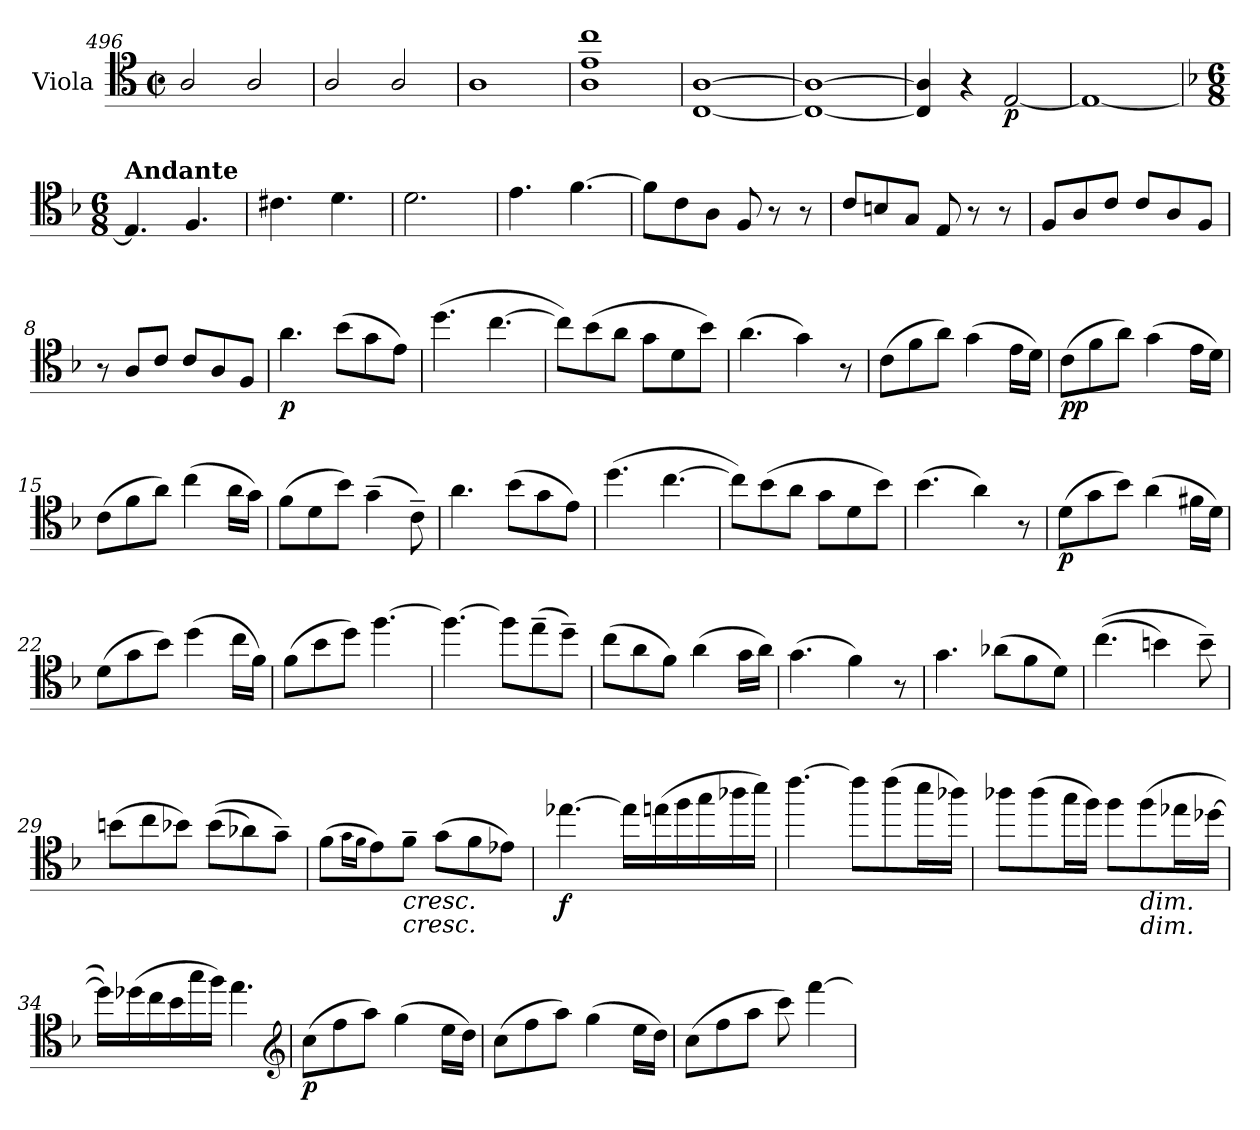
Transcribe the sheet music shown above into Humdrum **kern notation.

**kern	**dynam
*part1	*part1
*staff1	*staff1
*I"Viola	*
*I'Vla.	*
*clefC4	*
*k[]	*
*M2/2	*
*met(c|)	*
=496	=496
2A!/	.
2A!/	.
=497	=497
2A!/	.
2A!/	.
=498	=498
1A!	.
=499	=499
1A! 1e! 1cc!	.
=500	=500
[1C! [1A!	.
=501	=501
1C!_ 1A!_	.
=502	=502
4C!/] 4A!/]	.
4r	.
!	!LO:DY:b
[2E!/	p
=503	=503
1E!_	.
=1	=1
*k[b-]	*
*M6/8	*
*MM49	*
!LO:TX:a:B:t=Andante	!
4.E!/]	.
4.F!/	.
=2	=2
4.c#X!\	.
4.d!\	.
=3	=3
2.d!\	.
=4	=4
4.e!\	.
[4.f!\	.
=5	=5
8f!\L]	.
8c!\	.
8A!/J	.
8F!/	.
8r	.
8r	.
=6	=6
8c!\L	.
8Bn!/	.
8G!/J	.
8E!/	.
8r	.
8r	.
=7	=7
8F!/L	.
8A!/	.
8c!\J	.
8c!\L	.
8A!/	.
8F!/J	.
=8	=8
8r	.
8A!/L	.
8c!\J	.
8c!\L	.
8A!/	.
8F!/J	.
=9	=9
!	!LO:DY:b
4.a\	p
(>8b-\L	.
8g\	.
8e\J)	.
=10	=10
(>4.dd\	.
[4.cc\	.
=11	=11
8cc\L])	.
(>8b-\	.
8a\J	.
8g\L	.
8d\	.
8b-\J)	.
=12	=12
(>4.a\	.
4g\)	.
8r	.
=13	=13
(>8c\L	.
8f\	.
8a\J)	.
(>4g\	.
16e\LL	.
16d\JJ)	.
=14	=14
!	!LO:DY:b
(>8c\L	pp
8f\	.
8a\J)	.
(>4g\	.
16e\LL	.
16d\JJ)	.
=15	=15
(>8c\L	.
8f\	.
8a\J)	.
(>4cc\	.
16a\LL	.
16g\JJ)	.
=16	=16
(>8f\L	.
8d\	.
8b-\J)	.
(>4g~\	.
8c~\)	.
=17	=17
4.a\	.
(>8b-\L	.
8g\	.
8e\J)	.
=18	=18
(>4.dd\	.
[4.cc\	.
=19	=19
8cc\L])	.
(>8b-\	.
8a\J	.
8g\L	.
8d\	.
8b-\J)	.
=20	=20
(>4.b-\	.
4a\)	.
8r	.
=21	=21
!	!LO:DY:b
(>8d\L	p
8g\	.
8b-\J)	.
(>4a\	.
16f#X\LL	.
16d\JJ)	.
=22	=22
(>8d\L	.
8g\	.
8b-\J)	.
(>4dd\	.
16cc\LL	.
16f\JJ)	.
=23	=23
(>8f\L	.
8b-\	.
8dd\J)	.
[4.ff\	.
=24	=24
4.ff\_	.
8ff\L]	.
(>8ee~\	.
8dd~\J)	.
=25	=25
(>8cc\L	.
8a\	.
8f\J)	.
(>4a\	.
16g\LL	.
16a\JJ)	.
=26	=26
(>4.g\	.
4f\)	.
8r	.
=27	=27
4.g\	.
(>8a-X\L	.
8f\	.
8d\J)	.
=28	=28
(>(>4.cc\	.
4bn\)	.
8b~\)	.
=29	=29
(>8bn\L	.
8cc\	.
8b-X\J)	.
(>(>8b-\L	.
8a-X\)	.
8g~\J)	.
=30	=30
(>8f\L	.
16qg\LL	.
16qf\JJ	.
8e\)	.
!LO:TX:b:i:t=cresc.	!
!LO:TX:b:i:t=cresc.	!
8f~\J	.
(>8g\L	.
8f\	.
8e-X\J)	.
=31	=31
!	!LO:DY:b
[4.ee-X\	f
16ee-\LL]	.
(>16een\	.
16ff\	.
16gg\	.
16aa-X\	.
16bb-\JJ)	.
=32	=32
[4.ccc\	.
8ccc\L]	.
(>8ccc\	.
16bb-\L	.
16aa-X\JJ)	.
=33	=33
8aa-X\L	.
(>8aa-\	.
16gg\L	.
16ff\JJ)	.
8ff\L	.
!LO:TX:b:i:t=dim.	!
!LO:TX:b:i:t=dim.	!
(>8ff\	.
16ee-X\L	.
[16dd-X\JJ	.
=34	=34
16dd-\LL])	.
(>16dd-X\	.
16cc\	.
16b-\	.
16gg\	.
16ff\JJ)	.
4.ee\	.
*clefG2	*
=35	=35
!	!LO:DY:b
(>8cc\L	p
8ff\	.
8aa\J)	.
(>4gg\	.
16ee\LL	.
16dd\JJ)	.
=36	=36
(>8cc\L	.
8ff\	.
8aa\J)	.
(>4gg\	.
16ee\LL	.
16dd\JJ)	.
=37	=37
(>8cc\L	.
8ff\	.
8aa\J	.
8ccc\)	.
[4fff\	.
=	=
*-	*-
